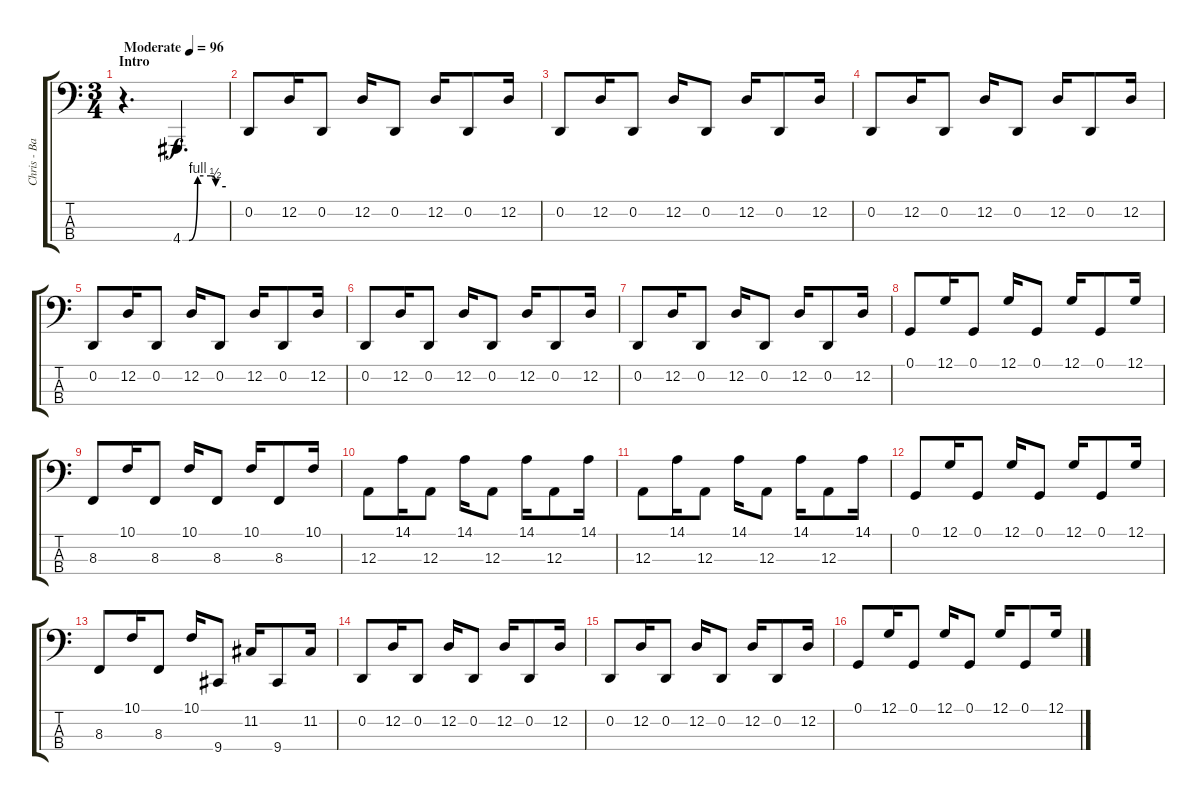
\track ("Chris - Bass" "Chris - Ba") {instrument lead2sawtooth}
\staff {score tabs}
\tuning (G2 D2 A1 E1) {hide}
\ts (3 4)
\section ("" "Intro")
\tempo (96 "Moderate")
\clef f4
\ks c
r.4{d dy f instrument lead2sawtooth} 4.4{be (custom 0 0 9 0 21 4 39 4 46 2 60 2)}.4{d} |
0.2.8 12.2.16 0.2.8 12.2.16 0.2.8 12.2.16 0.2.8 12.2.16 |
0.2.8 12.2.16 0.2.8 12.2.16 0.2.8 12.2.16 0.2.8 12.2.16 |
0.2.8 12.2.16 0.2.8 12.2.16 0.2.8 12.2.16 0.2.8 12.2.16 |
0.2.8 12.2.16 0.2.8 12.2.16 0.2.8 12.2.16 0.2.8 12.2.16 |
0.2.8 12.2.16 0.2.8 12.2.16 0.2.8 12.2.16 0.2.8 12.2.16 |
0.2.8 12.2.16 0.2.8 12.2.16 0.2.8 12.2.16 0.2.8 12.2.16 |
0.1.8 12.1.16 0.1.8 12.1.16 0.1.8 12.1.16 0.1.8 12.1.16 |
8.3.8 10.1.16 8.3.8 10.1.16 8.3.8 10.1.16 8.3.8 10.1.16 |
12.3.8 14.1.16 12.3.8 14.1.16 12.3.8 14.1.16 12.3.8 14.1.16 |
12.3.8 14.1.16 12.3.8 14.1.16 12.3.8 14.1.16 12.3.8 14.1.16 |
0.1.8 12.1.16 0.1.8 12.1.16 0.1.8 12.1.16 0.1.8 12.1.16 |
8.3.8 10.1.16 8.3.8 10.1.16 9.4.8 11.2.16 9.4.8 11.2.16 |
0.2.8 12.2.16 0.2.8 12.2.16 0.2.8 12.2.16 0.2.8 12.2.16 |
0.2.8 12.2.16 0.2.8 12.2.16 0.2.8 12.2.16 0.2.8 12.2.16 |
0.1.8 12.1.16 0.1.8 12.1.16 0.1.8 12.1.16 0.1.8 12.1.16
